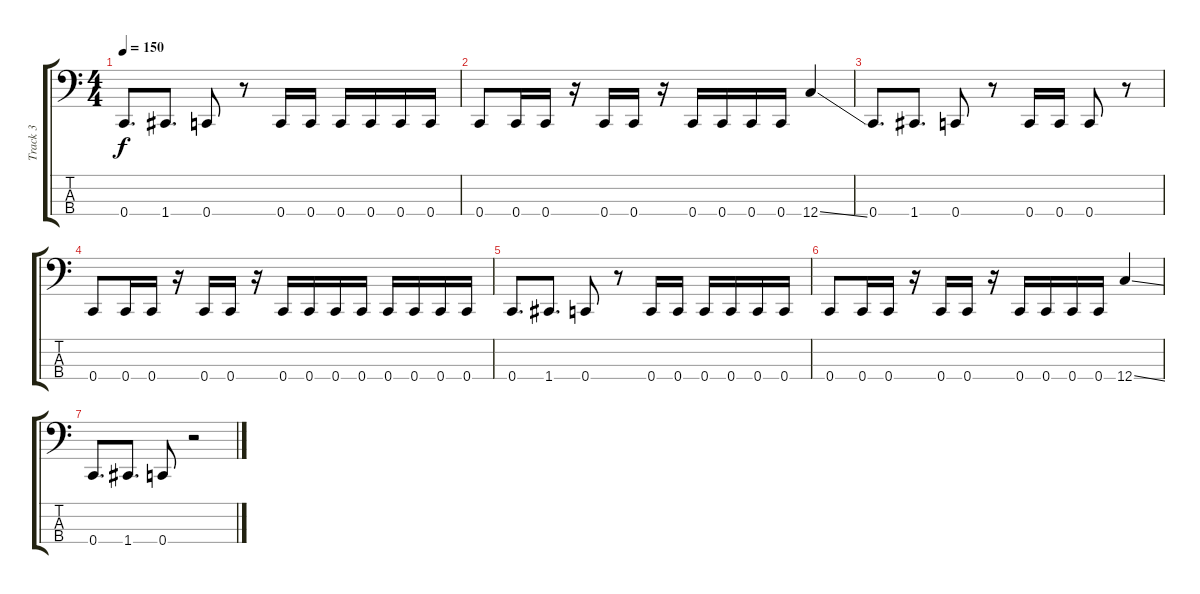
\track ("Track 3" "Track 3") {instrument electricbasspick}
\staff {score tabs}
\tuning (F2 C2 G1 C1) {hide}
\ts (4 4)
\tempo 150
\clef f4
\ks c
0.4.8{d dy f} 1.4.8{d} 0.4.8 r.8 0.4.16 0.4.16 0.4.16 0.4.16 0.4.16 0.4.16 |
0.4.8 0.4.16 0.4.16 r.16 0.4.16 0.4.16 r.16 0.4.16 0.4.16 0.4.16 0.4.16 12.4{ss}.4 |
0.4.8{d} 1.4.8{d} 0.4.8 r.8 0.4.16 0.4.16 0.4.8 r.8 |
0.4.8 0.4.16 0.4.16 r.16 0.4.16 0.4.16 r.16 0.4.16 0.4.16 0.4.16 0.4.16 0.4.16 0.4.16 0.4.16 0.4.16 |
0.4.8{d} 1.4.8{d} 0.4.8 r.8 0.4.16 0.4.16 0.4.16 0.4.16 0.4.16 0.4.16 |
0.4.8 0.4.16 0.4.16 r.16 0.4.16 0.4.16 r.16 0.4.16 0.4.16 0.4.16 0.4.16 12.4{ss}.4 |
0.4.8{d} 1.4.8{d} 0.4.8 r.2
